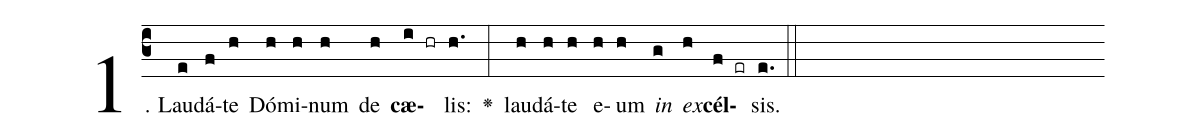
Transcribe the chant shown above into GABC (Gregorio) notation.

%%
(c3)1. Lau(e)dá(f)te(h) Dó(h)mi(h)num(h) de(h) <b>cæ</b>(i hr)lis:(h.) <v>\greheightstar</v>(:) lau(h)dá(h)te(h) e(h)um(h) <i>in</i>(g) <i>ex</i>(h)<b>cél</b>(f er)sis.(e.) (::)
%<i>Flex :</i>()  vír(h)gi(f)nes, †(f. h h h  ::)

%E(h) u(h) o(g) u(h) a(f) e.(e.) (::)
